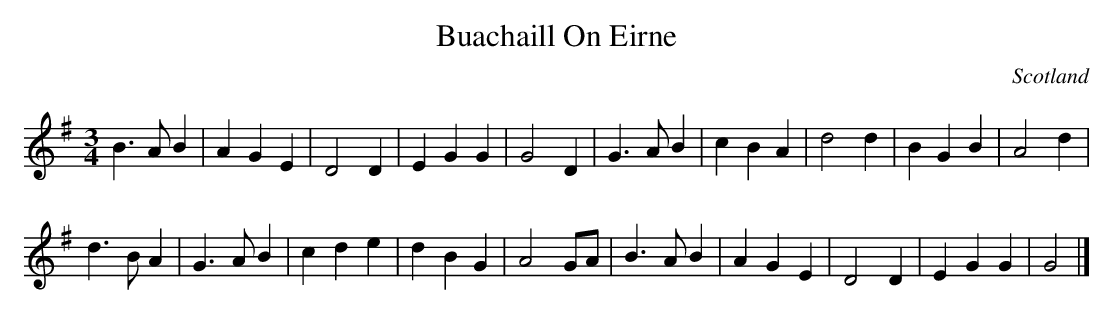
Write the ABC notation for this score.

X:1
T:Buachaill On Eirne
O:Scotland
O:Ireland
M:3/4
L:1/4
K:G
B>A B|AGE|D2D|EGG|G2D|\
G>AB|cBA|d2d|BGB|A2d|
d>BA|G>AB|cde|dBG|A2G/A/|\
B>AB|AGE|D2D|EGG|G2|]
